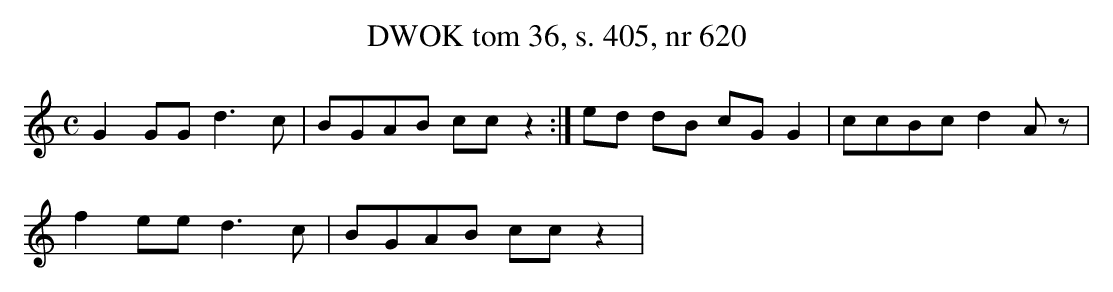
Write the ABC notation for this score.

X:1
T:DWOK tom 36, s. 405, nr 620
L:1/8
M:C
K:C
G2GGd3c|BGAB ccz2:|ed dB cGG2|ccBc d2Az|
f2 eed3c|BGAB ccz2|
